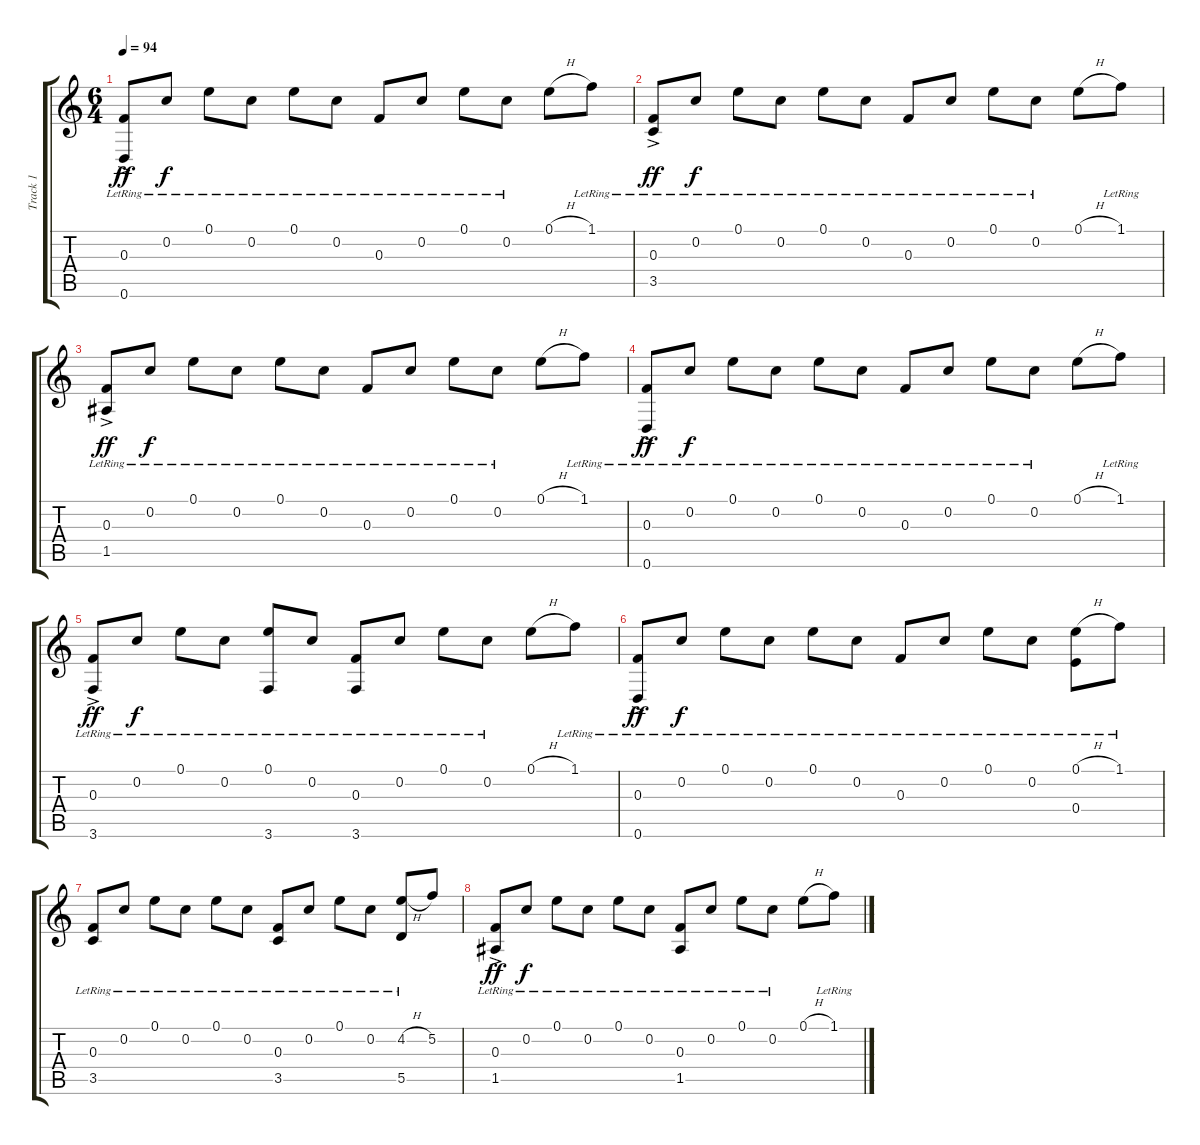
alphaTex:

\track ("Track 1" "Track 1") {instrument electricguitarjazz}
\staff {score tabs}
\tuning (E4 C4 F3 E3 A2 D2) {hide}
\ts (6 4)
\tempo 94
\clef g2
\ks c
(0.3{lr} 0.6{ac lr}).8{dy ff} 0.2{lr}.8{dy f} 0.1{lr}.8 0.2{lr}.8 0.1{lr}.8 0.2{lr}.8 0.3{lr}.8 0.2{lr}.8 0.1{lr}.8 0.2{lr}.8 0.1{h}.8 1.1{lr}.8 |
(0.3{lr} 3.5{ac lr}).8{dy ff} 0.2{lr}.8{dy f} 0.1{lr}.8 0.2{lr}.8 0.1{lr}.8 0.2{lr}.8 0.3{lr}.8 0.2{lr}.8 0.1{lr}.8 0.2{lr}.8 0.1{h}.8 1.1{lr}.8 |
(0.3{lr} 1.5{ac lr}).8{dy ff} 0.2{lr}.8{dy f} 0.1{lr}.8 0.2{lr}.8 0.1{lr}.8 0.2{lr}.8 0.3{lr}.8 0.2{lr}.8 0.1{lr}.8 0.2{lr}.8 0.1{h}.8 1.1{lr}.8 |
(0.3{lr} 0.6{ac lr}).8{dy ff} 0.2{lr}.8{dy f} 0.1{lr}.8 0.2{lr}.8 0.1{lr}.8 0.2{lr}.8 0.3{lr}.8 0.2{lr}.8 0.1{lr}.8 0.2{lr}.8 0.1{h}.8 1.1{lr}.8 |
(0.3{lr} 3.6{ac lr}).8{dy ff} 0.2{lr}.8{dy f} 0.1{lr}.8 0.2{lr}.8 (0.1{lr} 3.6{lr}).8 0.2{lr}.8 (0.3{lr} 3.6{lr}).8 0.2{lr}.8 0.1{lr}.8 0.2{lr}.8 0.1{h}.8 1.1{lr}.8 |
(0.3{lr} 0.6{ac lr}).8{dy ff} 0.2{lr}.8{dy f} 0.1{lr}.8 0.2{lr}.8 0.1{lr}.8 0.2{lr}.8 0.3{lr}.8 0.2{lr}.8 0.1{lr}.8 0.2{lr}.8 (0.1{h} 0.4{lr}).8 1.1{lr}.8 |
(0.3{lr} 3.5).8 0.2{lr}.8 0.1{lr}.8 0.2{lr}.8 0.1{lr}.8 0.2{lr}.8 (0.3{lr} 3.5{lr}).8 0.2{lr}.8 0.1{lr}.8 0.2{lr}.8 (4.2{h lr} 5.5{lr}).8 5.2.8 |
(0.3{lr} 1.5{ac lr}).8{dy ff} 0.2{lr}.8{dy f} 0.1{lr}.8 0.2{lr}.8 0.1{lr}.8 0.2{lr}.8 (0.3{lr} 1.5{lr}).8 0.2{lr}.8 0.1{lr}.8 0.2{lr}.8 0.1{h}.8 1.1{lr}.8
